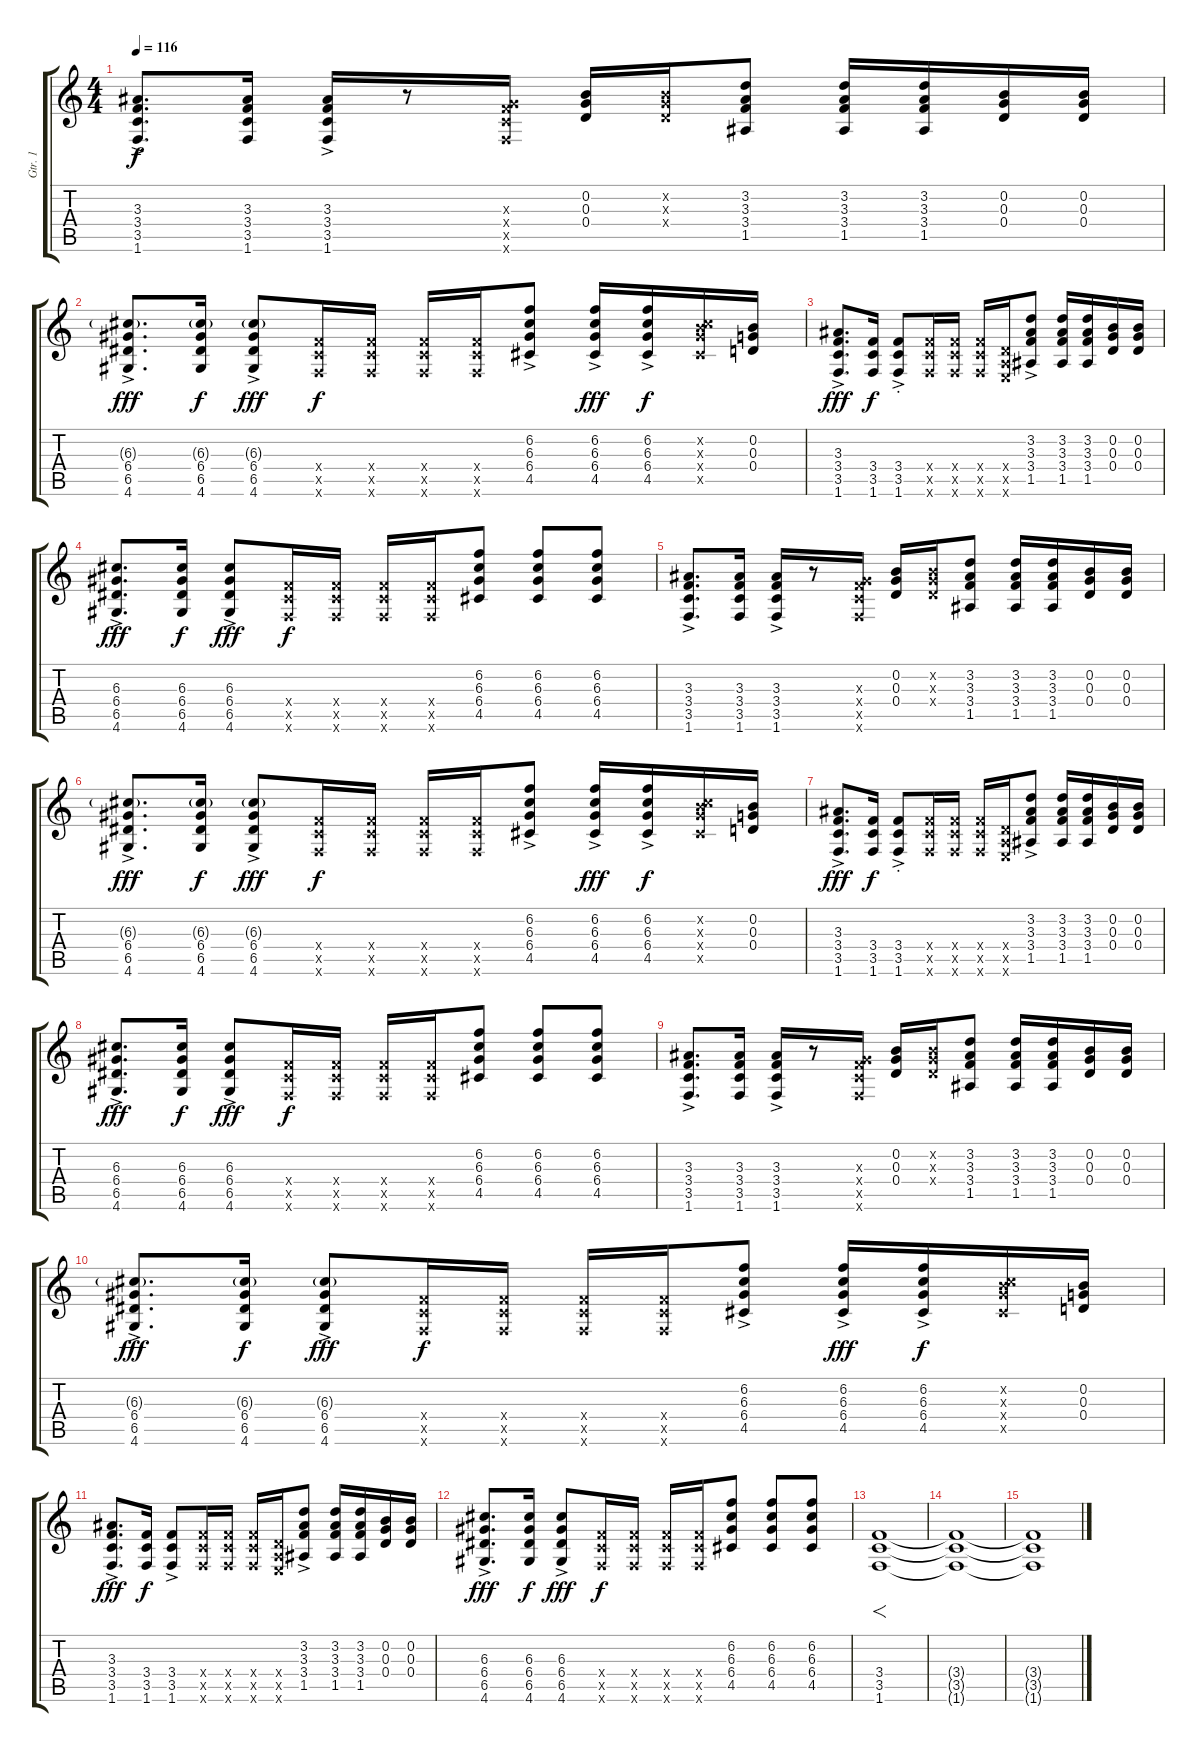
\track ("Gtr. 1" "Gtr. 1") {instrument electricguitarclean}
\staff {score tabs}
\tuning (E4 B3 G3 D3 A2 E2) {hide}
\ts (4 4)
\tempo 116
\clef g2
\ks c
(3.3 3.4{ac} 3.5 1.6).8{d dy f} (3.3 3.4 3.5 1.6).16 (3.3 3.4{ac} 3.5 1.6).16 r.8 (0.3{x} 3.4{x} 3.5{x} 1.6{x}).16 (0.2 0.3 0.4).16 (0.2{x} 0.3{x} 0.4{x}).16 (3.2 3.3 3.4 1.5).8 (3.2 3.3 3.4 1.5).16 (3.2 3.3 3.4 1.5).16 (0.2 0.3 0.4).16 (0.2 0.3 0.4).16 |
(6.3{g} 6.4 6.5 4.6{ac}).8{d dy fff} (6.3{g} 6.4 6.5 4.6).16{dy f} (6.3{g} 6.4 6.5 4.6{ac}).8{dy fff} (3.4{x} 3.5{x} 1.6{x}).16{dy f} (3.4{x} 3.5{x} 1.6{x}).16 (3.4{x} 3.5{x} 1.6{x}).16 (3.4{x} 3.5{x} 1.6{x}).16 (6.2 6.3{ac} 6.4 4.5).8 (6.2 6.3 6.4 4.5{ac}).16{dy fff} (6.2 6.3 6.4{ac} 4.5).16{dy f} (0.2{x} 6.3{x} 6.4{x} 4.5{x}).16 (0.2 0.3 0.4).16 |
(3.3 3.4 3.5 1.6{ac}).8{d dy fff} (3.4 3.5 1.6).16{dy f} (3.4{ac} 3.5 1.6{st}).8 (3.4{x} 3.5{x} 1.6{x}).16 (3.4{x} 3.5{x} 1.6{x}).16 (3.4{x} 3.5{x} 1.6{x}).16 (0.4{x} 0.5{x} 0.6{x}).16 (3.2 3.3{ac} 3.4 1.5).8 (3.2 3.3 3.4 1.5).16 (3.2 3.3 3.4 1.5).16 (0.2 0.3 0.4).16 (0.2 0.3 0.4).16 |
(6.3 6.4 6.5 4.6{ac}).8{d dy fff} (6.3 6.4 6.5 4.6).16{dy f} (6.3 6.4 6.5 4.6{ac}).8{dy fff} (3.4{x} 3.5{x} 1.6{x}).16{dy f} (3.4{x} 3.5{x} 1.6{x}).16 (3.4{x} 3.5{x} 1.6{x}).16 (3.4{x} 3.5{x} 1.6{x}).16 (6.2 6.3 6.4 4.5).8 (6.2 6.3 6.4 4.5).8 (6.2 6.3 6.4 4.5).8 |
(3.3 3.4{ac} 3.5 1.6).8{d} (3.3 3.4 3.5 1.6).16 (3.3 3.4{ac} 3.5 1.6).16 r.8 (0.3{x} 3.4{x} 3.5{x} 1.6{x}).16 (0.2 0.3 0.4).16 (0.2{x} 0.3{x} 0.4{x}).16 (3.2 3.3 3.4 1.5).8 (3.2 3.3 3.4 1.5).16 (3.2 3.3 3.4 1.5).16 (0.2 0.3 0.4).16 (0.2 0.3 0.4).16 |
(6.3{g} 6.4 6.5 4.6{ac}).8{d dy fff} (6.3{g} 6.4 6.5 4.6).16{dy f} (6.3{g} 6.4 6.5 4.6{ac}).8{dy fff} (3.4{x} 3.5{x} 1.6{x}).16{dy f} (3.4{x} 3.5{x} 1.6{x}).16 (3.4{x} 3.5{x} 1.6{x}).16 (3.4{x} 3.5{x} 1.6{x}).16 (6.2 6.3{ac} 6.4 4.5).8 (6.2 6.3 6.4 4.5{ac}).16{dy fff} (6.2 6.3 6.4{ac} 4.5).16{dy f} (0.2{x} 6.3{x} 6.4{x} 4.5{x}).16 (0.2 0.3 0.4).16 |
(3.3 3.4 3.5 1.6{ac}).8{d dy fff} (3.4 3.5 1.6).16{dy f} (3.4{ac} 3.5 1.6{st}).8 (3.4{x} 3.5{x} 1.6{x}).16 (3.4{x} 3.5{x} 1.6{x}).16 (3.4{x} 3.5{x} 1.6{x}).16 (0.4{x} 0.5{x} 0.6{x}).16 (3.2 3.3{ac} 3.4 1.5).8 (3.2 3.3 3.4 1.5).16 (3.2 3.3 3.4 1.5).16 (0.2 0.3 0.4).16 (0.2 0.3 0.4).16 |
(6.3 6.4 6.5 4.6{ac}).8{d dy fff} (6.3 6.4 6.5 4.6).16{dy f} (6.3 6.4 6.5 4.6{ac}).8{dy fff} (3.4{x} 3.5{x} 1.6{x}).16{dy f} (3.4{x} 3.5{x} 1.6{x}).16 (3.4{x} 3.5{x} 1.6{x}).16 (3.4{x} 3.5{x} 1.6{x}).16 (6.2 6.3 6.4 4.5).8 (6.2 6.3 6.4 4.5).8 (6.2 6.3 6.4 4.5).8 |
(3.3 3.4{ac} 3.5 1.6).8{d} (3.3 3.4 3.5 1.6).16 (3.3 3.4{ac} 3.5 1.6).16 r.8 (0.3{x} 3.4{x} 3.5{x} 1.6{x}).16 (0.2 0.3 0.4).16 (0.2{x} 0.3{x} 0.4{x}).16 (3.2 3.3 3.4 1.5).8 (3.2 3.3 3.4 1.5).16 (3.2 3.3 3.4 1.5).16 (0.2 0.3 0.4).16 (0.2 0.3 0.4).16 |
(6.3{g} 6.4 6.5 4.6{ac}).8{d dy fff} (6.3{g} 6.4 6.5 4.6).16{dy f} (6.3{g} 6.4 6.5 4.6{ac}).8{dy fff} (3.4{x} 3.5{x} 1.6{x}).16{dy f} (3.4{x} 3.5{x} 1.6{x}).16 (3.4{x} 3.5{x} 1.6{x}).16 (3.4{x} 3.5{x} 1.6{x}).16 (6.2 6.3{ac} 6.4 4.5).8 (6.2 6.3 6.4 4.5{ac}).16{dy fff} (6.2 6.3 6.4{ac} 4.5).16{dy f} (0.2{x} 6.3{x} 6.4{x} 4.5{x}).16 (0.2 0.3 0.4).16 |
(3.3 3.4 3.5 1.6{ac}).8{d dy fff} (3.4 3.5 1.6).16{dy f} (3.4{ac} 3.5 1.6).8 (3.4{x} 3.5{x} 1.6{x}).16 (3.4{x} 3.5{x} 1.6{x}).16 (3.4{x} 3.5{x} 1.6{x}).16 (0.4{x} 0.5{x} 0.6{x}).16 (3.2 3.3{ac} 3.4 1.5).8 (3.2 3.3 3.4 1.5).16 (3.2 3.3 3.4 1.5).16 (0.2 0.3 0.4).16 (0.2 0.3 0.4).16 |
(6.3 6.4 6.5 4.6{ac}).8{d dy fff} (6.3 6.4 6.5 4.6).16{dy f} (6.3 6.4 6.5 4.6{ac}).8{dy fff} (3.4{x} 3.5{x} 1.6{x}).16{dy f} (3.4{x} 3.5{x} 1.6{x}).16 (3.4{x} 3.5{x} 1.6{x}).16 (3.4{x} 3.5{x} 1.6{x}).16 (6.2 6.3 6.4 4.5).8 (6.2 6.3 6.4 4.5).8 (6.2 6.3 6.4 4.5).8 |
(3.4 3.5 1.6).1{f} |
(3.4{t} 3.5{t} 1.6{t}).1 |
(3.4{t} 3.5{t} 1.6{t}).1
